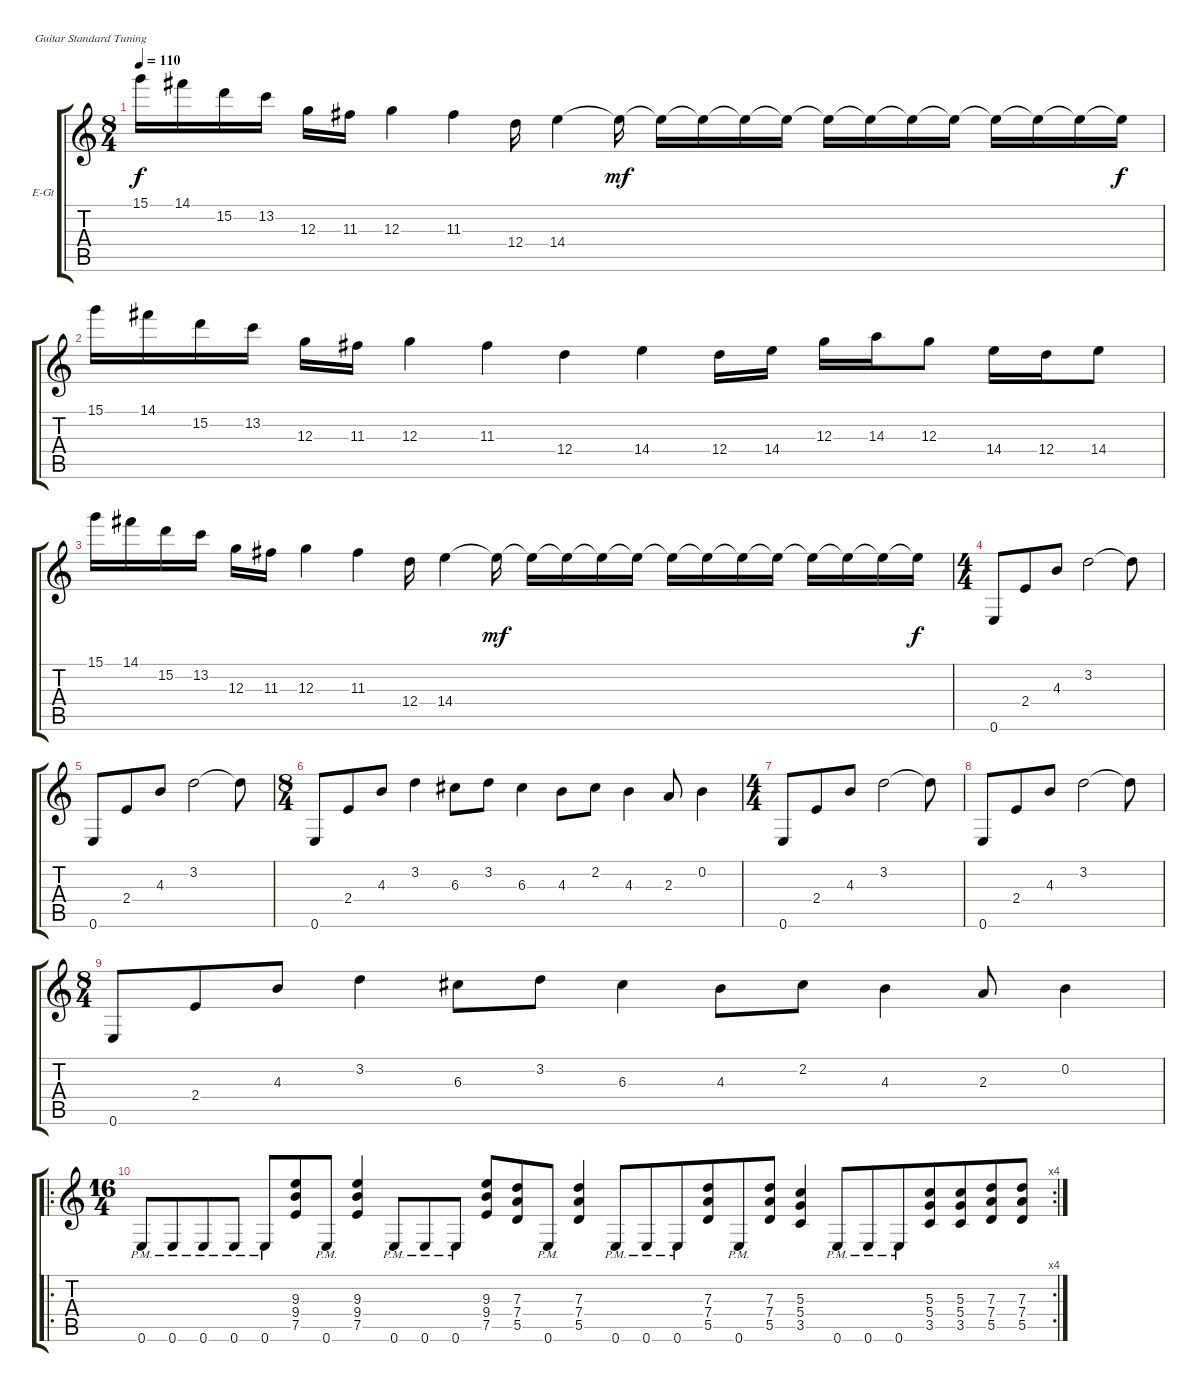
\bracketExtendMode groupsimilarinstruments
\firstSystemTrackNameOrientation horizontal
\otherSystemsTrackNameOrientation horizontal
\track ("Spoor 3" "E-Gt") {instrument overdrivenguitar}
\staff {score tabs}
\tuning (E4 B3 G3 D3 A2 E2)
\ts (8 4)
\tempo 110
\clef g2
\ks c
15.1.16{dy f} 14.1.16 15.2.16 13.2.16 12.3.16 11.3.16 12.3.4 11.3.4 12.4.16 14.4.4 14.4{t}.16{dy mf} 14.4{t}.16 14.4{t}.16 14.4{t}.16 14.4{t}.16 14.4{t}.16 14.4{t}.16 14.4{t}.16 14.4{t}.16 14.4{t}.16 14.4{t}.16 14.4{t}.16 14.4{t}.16{dy f} |
15.1.16 14.1.16 15.2.16 13.2.16 12.3.16 11.3.16 12.3.4 11.3.4 12.4.4 14.4.4 12.4.16 14.4.16 12.3.16 14.3.16 12.3.8 14.4.16 12.4.16 14.4.8 |
15.1.16 14.1.16 15.2.16 13.2.16 12.3.16 11.3.16 12.3.4 11.3.4 12.4.16 14.4.4 14.4{t}.16{dy mf} 14.4{t}.16 14.4{t}.16 14.4{t}.16 14.4{t}.16 14.4{t}.16 14.4{t}.16 14.4{t}.16 14.4{t}.16 14.4{t}.16 14.4{t}.16 14.4{t}.16 14.4{t}.16{dy f} |
\ts (4 4)
\beaming (8 4 4 4 4)
0.6.8 2.4.8 4.3.8 3.2.2 3.2{t}.8 |
0.6.8 2.4.8 4.3.8 3.2.2 3.2{t}.8 |
\ts (8 4)
\beaming (8 4 4 4 4)
0.6.8 2.4.8 4.3.8 3.2.4 6.3.8 3.2.8 6.3.4 4.3.8 2.2.8 4.3.4 2.3.8 0.2.4 |
\ts (4 4)
\beaming (8 4 4 4 4)
0.6.8 2.4.8 4.3.8 3.2.2 3.2{t}.8 |
0.6.8 2.4.8 4.3.8 3.2.2 3.2{t}.8 |
\ts (8 4)
\beaming (8 4 4 4 4)
0.6.8 2.4.8 4.3.8 3.2.4 6.3.8 3.2.8 6.3.4 4.3.8 2.2.8 4.3.4 2.3.8 0.2.4 |
\ro
\rc 4
\ts (16 4)
\beaming (8 4 4 4 20)
0.6{pm}.8 0.6{pm}.8 0.6{pm}.8 0.6{pm}.8 0.6{pm}.8 (9.3 9.4 7.5).8 0.6{pm}.8 (9.3 9.4 7.5).4 0.6{pm}.8 0.6{pm}.8 0.6{pm}.8 (9.3 9.4 7.5).8 (7.3 7.4 5.5).8 0.6{pm}.8 (7.3 7.4 5.5).4 0.6{pm}.8 0.6{pm}.8 0.6{pm}.8 (7.3 7.4 5.5).8 0.6{pm}.8 (7.3 7.4 5.5).8 (5.3 5.4 3.5).4 0.6{pm}.8 0.6{pm}.8 0.6{pm}.8 (5.3 5.4 3.5).8 (5.3 5.4 3.5).8 (7.3 7.4 5.5).8 (7.3 7.4 5.5).8
